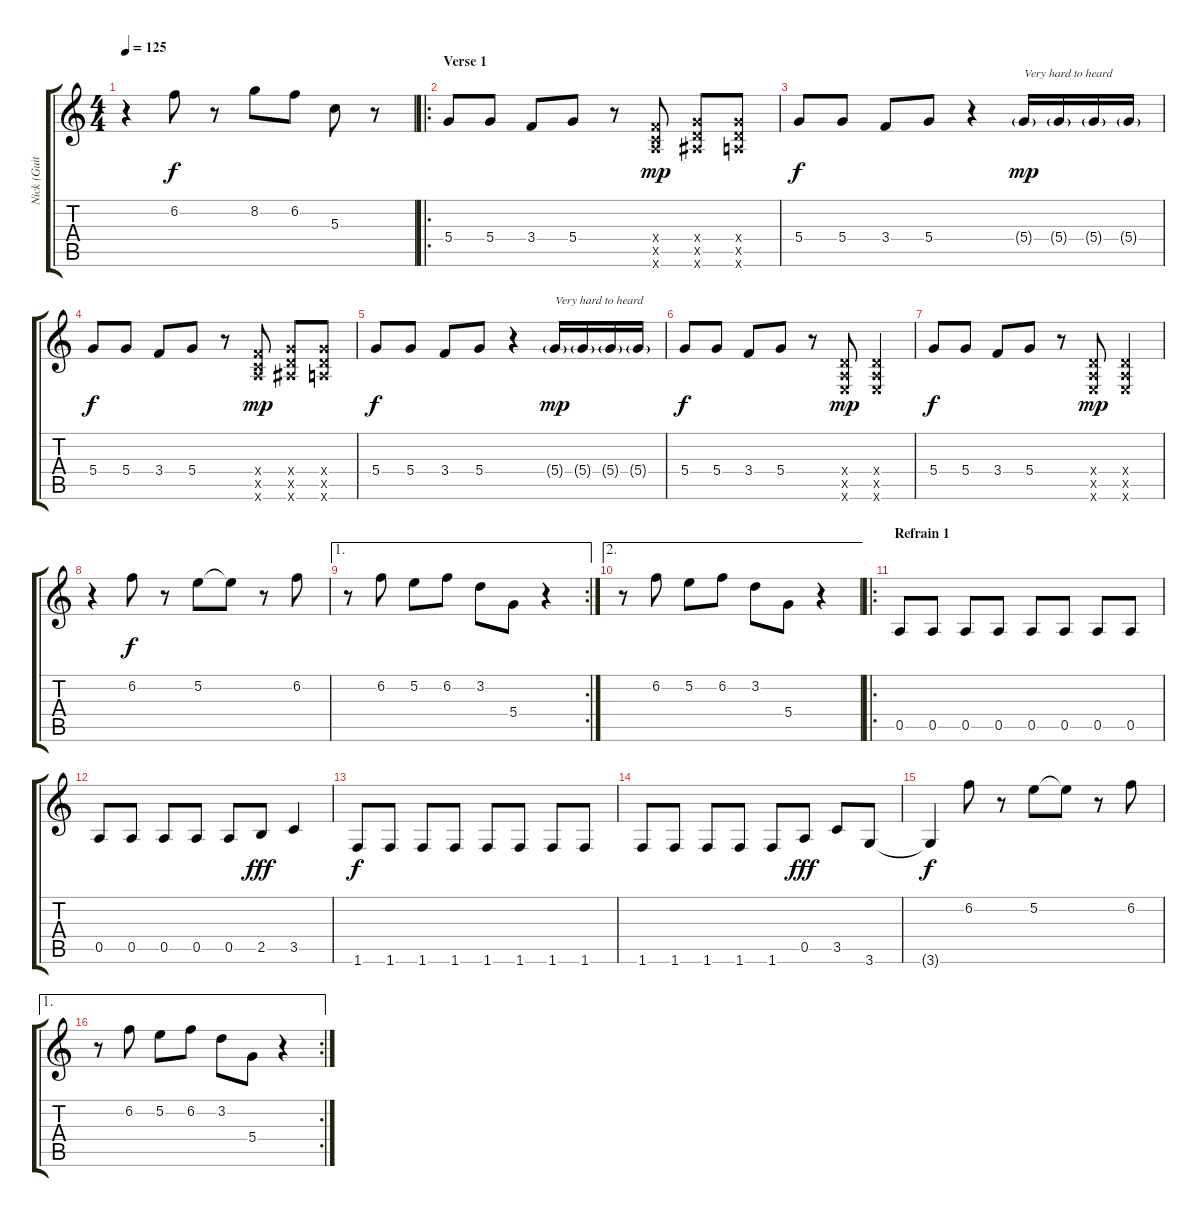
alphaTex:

\track ("Nick (Guitar 2)" "Nick (Guit") {instrument distortionguitar}
\staff {score tabs}
\tuning (E4 B3 G3 D3 A2 E2) {hide}
\ts (4 4)
\tempo 125
\clef g2
\ks c
r.4{dy f} 6.2.8 r.8 8.2.8 6.2.8 5.3.8 r.8 |
\ro
\section ("" "Verse 1")
5.4.8 5.4.8 3.4.8 5.4.8 r.8 (3.4{x} 3.5{x} 5.6{x}).8{dy mp} (5.4{x} 5.5{x} 6.6{x}).8 (5.4{x} 5.5{x} 5.6{x}).8 |
5.4.8{dy f} 5.4.8 3.4.8 5.4.8 r.4 5.4{g}.16{txt "Very hard to heard" dy mp} 5.4{g}.16 5.4{g}.16 5.4{g}.16 |
5.4.8{dy f} 5.4.8 3.4.8 5.4.8 r.8 (3.4{x} 3.5{x} 5.6{x}).8{dy mp} (5.4{x} 5.5{x} 6.6{x}).8 (5.4{x} 5.5{x} 5.6{x}).8 |
5.4.8{dy f} 5.4.8 3.4.8 5.4.8 r.4 5.4{g}.16{txt "Very hard to heard" dy mp} 5.4{g}.16 5.4{g}.16 5.4{g}.16 |
5.4.8{dy f} 5.4.8 3.4.8 5.4.8 r.8 (0.4{x} 0.5{x} 0.6{x}).8{dy mp} (0.4{x} 0.5{x} 0.6{x}).4 |
5.4.8{dy f} 5.4.8 3.4.8 5.4.8 r.8 (0.4{x} 0.5{x} 0.6{x}).8{dy mp} (0.4{x} 0.5{x} 0.6{x}).4 |
r.4 6.2.8{dy f} r.8 5.2.8 5.2{t}.8 r.8 6.2.8 |
\ae 1
\rc 2
r.8 6.2.8 5.2.8 6.2.8 3.2.8 5.4.8 r.4 |
\ae 2
r.8 6.2.8 5.2.8 6.2.8 3.2.8 5.4.8 r.4 |
\ro
\section ("" "Refrain 1")
0.5.8 0.5.8 0.5.8 0.5.8 0.5.8 0.5.8 0.5.8 0.5.8 |
0.5.8 0.5.8 0.5.8 0.5.8 0.5.8 2.5.8{dy fff} 3.5.4 |
1.6.8{dy f} 1.6.8 1.6.8 1.6.8 1.6.8 1.6.8 1.6.8 1.6.8 |
1.6.8 1.6.8 1.6.8 1.6.8 1.6.8 0.5.8{dy fff} 3.5.8 3.6.8 |
3.6{t}.4{dy f} 6.2.8 r.8 5.2.8 5.2{t}.8 r.8 6.2.8 |
\ae 1
\rc 2
r.8 6.2.8 5.2.8 6.2.8 3.2.8 5.4.8 r.4
